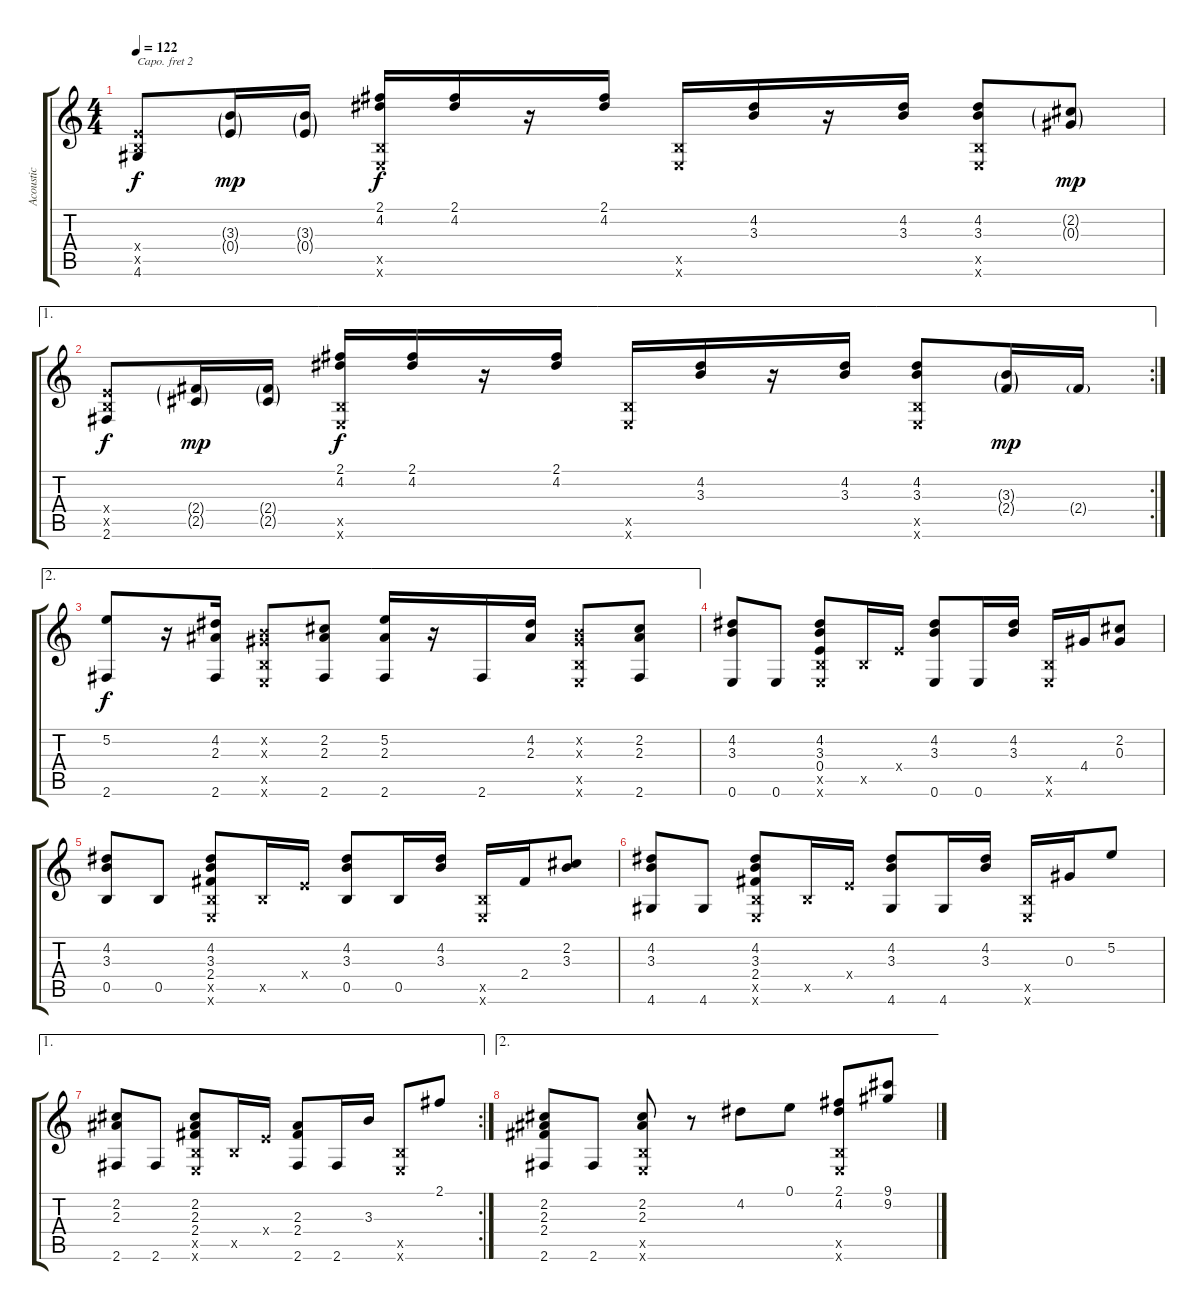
\track ("Acoustic" "Acoustic") {instrument acousticguitarsteel}
\staff {score tabs}
\capo 2
\tuning (D4 A3 Gb3 D3 A2 D2) {hide}
\ts (4 4)
\tempo 122
\clef g2
\ks c
(0.4{x} 0.5{x} 4.6).8{dy f} (3.3{g} 0.4{g}).16{dy mp} (3.3{g} 0.4{g}).16 (2.1 4.2 0.5{x} 0.6{x}).16{dy f} (2.1 4.2).16 r.16 (2.1 4.2).16 (0.5{x} 0.6{x}).16 (4.2 3.3).16 r.16 (4.2 3.3).16 (4.2 3.3 0.5{x} 0.6{x}).8 (2.2{g} 0.3{g}).8{dy mp} |
\ae 1
\rc 2
(0.4{x} 0.5{x} 2.6).8{dy f} (2.4{g} 2.5{g}).16{dy mp} (2.4{g} 2.5{g}).16 (2.1 4.2 0.5{x} 0.6{x}).16{dy f} (2.1 4.2).16 r.16 (2.1 4.2).16 (0.5{x} 0.6{x}).16 (4.2 3.3).16 r.16 (4.2 3.3).16 (4.2 3.3 0.5{x} 0.6{x}).8 (3.3{g} 2.4{g}).16{dy mp} 2.4{g}.16 |
\ae 2
(5.2 2.6).8{dy f} r.16 (4.2 2.3 2.6).16 (0.2{x} 0.3{x} 0.5{x} 0.6{x}).8 (2.2 2.3 2.6).8 (5.2 2.3 2.6).16 r.16 2.6.16 (4.2 2.3).16 (0.2{x} 0.3{x} 0.5{x} 0.6{x}).8 (2.2 2.3 2.6).8 |
(4.2 3.3 0.6).8 0.6.8 (4.2 3.3 0.4 0.5{x} 0.6{x}).8 0.5{x}.16 0.4{x}.16 (4.2 3.3 0.6).8 0.6.16 (4.2 3.3).16 (0.5{x} 0.6{x}).16 4.4.16 (2.2 0.3).8 |
(4.2 3.3 0.5).8 0.5.8 (4.2 3.3 2.4 0.5{x} 0.6{x}).8 0.5{x}.16 0.4{x}.16 (4.2 3.3 0.5).8 0.5.16 (4.2 3.3).16 (0.5{x} 0.6{x}).16 2.4.16 (2.2 3.3).8 |
(4.2 3.3 4.6).8 4.6.8 (4.2 3.3 2.4 0.5{x} 0.6{x}).8 0.5{x}.16 0.4{x}.16 (4.2 3.3 4.6).8 4.6.16 (4.2 3.3).16 (0.5{x} 0.6{x}).16 0.3.16 5.2.8 |
\ae 1
\rc 2
(2.2 2.3 2.6).8 2.6.8 (2.2 2.3 2.4 0.5{x} 0.6{x}).8 0.5{x}.16 0.4{x}.16 (2.3 2.4 2.6).8 2.6.16 3.3.16 (0.5{x} 0.6{x}).8 2.1.8 |
\ae 2
(2.2 2.3 2.4 2.6).8 2.6.8 (2.2 2.3 0.5{x} 0.6{x}).8 r.8 4.2.8 0.1.8 (2.1 4.2 0.5{x} 0.6{x}).8 (9.1 9.2).8
